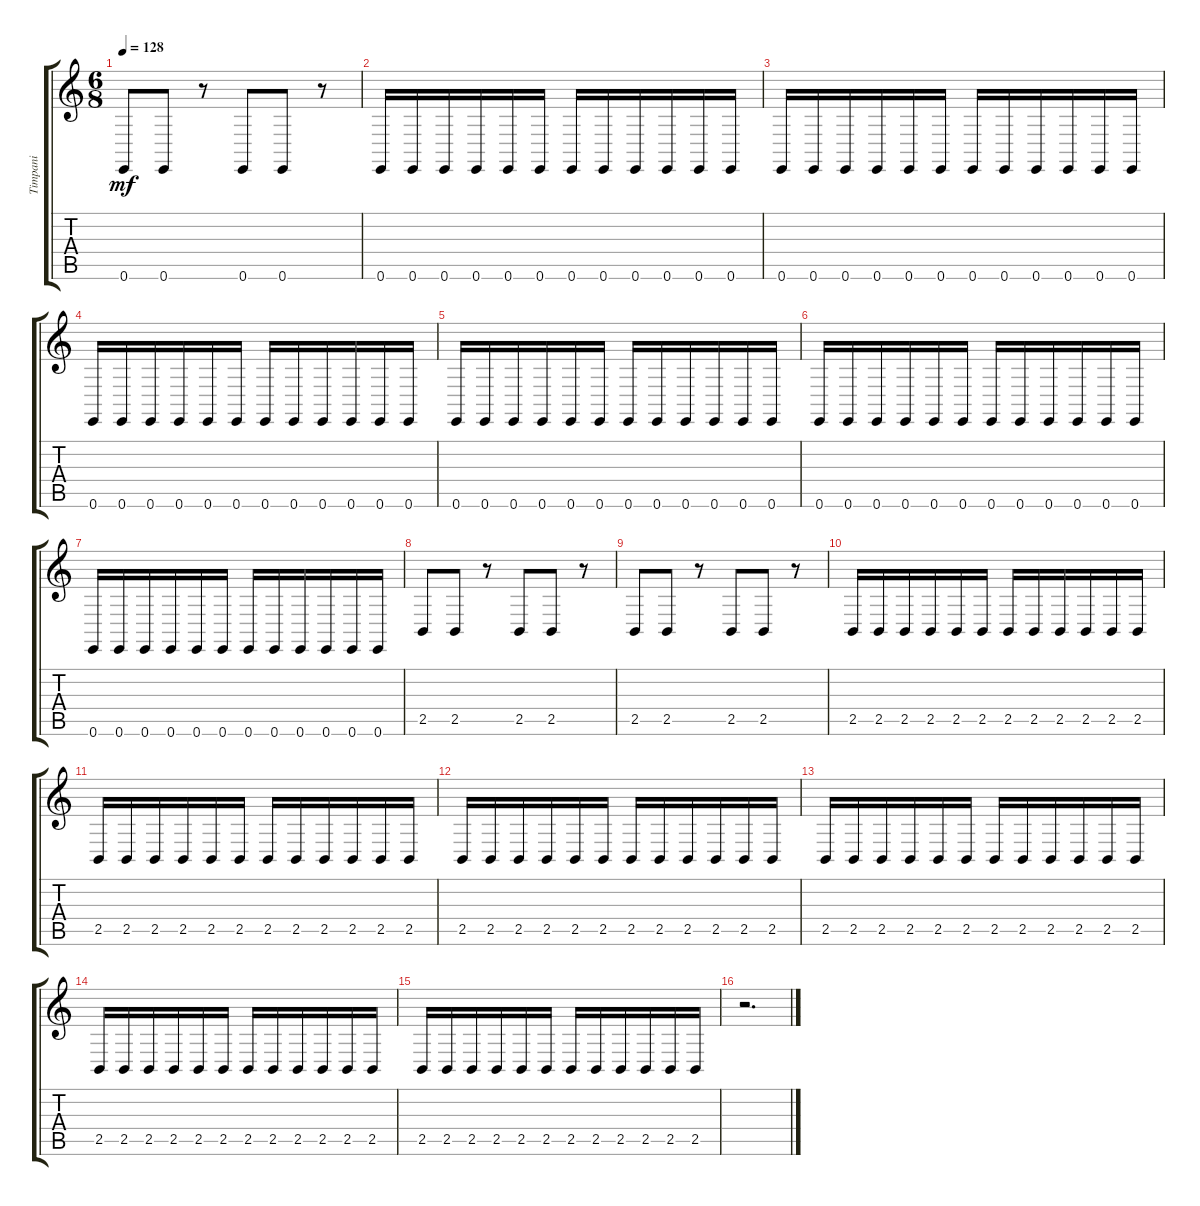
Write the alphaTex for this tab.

\track ("Timpani" "Timpani") {instrument pizzicatostrings}
\staff {score tabs}
\tuning (E4 B3 G3 D3 A2 E2) {hide}
\ts (6 8)
\tempo 128
\clef g2
\ks c
0.6.8{dy mf} 0.6.8 r.8 0.6.8 0.6.8 r.8 |
0.6.16 0.6.16 0.6.16 0.6.16 0.6.16 0.6.16 0.6.16 0.6.16 0.6.16 0.6.16 0.6.16 0.6.16 |
0.6.16 0.6.16 0.6.16 0.6.16 0.6.16 0.6.16 0.6.16 0.6.16 0.6.16 0.6.16 0.6.16 0.6.16 |
0.6.16 0.6.16 0.6.16 0.6.16 0.6.16 0.6.16 0.6.16 0.6.16 0.6.16 0.6.16 0.6.16 0.6.16 |
0.6.16 0.6.16 0.6.16 0.6.16 0.6.16 0.6.16 0.6.16 0.6.16 0.6.16 0.6.16 0.6.16 0.6.16 |
0.6.16 0.6.16 0.6.16 0.6.16 0.6.16 0.6.16 0.6.16 0.6.16 0.6.16 0.6.16 0.6.16 0.6.16 |
0.6.16 0.6.16 0.6.16 0.6.16 0.6.16 0.6.16 0.6.16 0.6.16 0.6.16 0.6.16 0.6.16 0.6.16 |
2.5.8 2.5.8 r.8 2.5.8 2.5.8 r.8 |
2.5.8 2.5.8 r.8 2.5.8 2.5.8 r.8 |
2.5.16 2.5.16 2.5.16 2.5.16 2.5.16 2.5.16 2.5.16 2.5.16 2.5.16 2.5.16 2.5.16 2.5.16 |
2.5.16 2.5.16 2.5.16 2.5.16 2.5.16 2.5.16 2.5.16 2.5.16 2.5.16 2.5.16 2.5.16 2.5.16 |
2.5.16 2.5.16 2.5.16 2.5.16 2.5.16 2.5.16 2.5.16 2.5.16 2.5.16 2.5.16 2.5.16 2.5.16 |
2.5.16 2.5.16 2.5.16 2.5.16 2.5.16 2.5.16 2.5.16 2.5.16 2.5.16 2.5.16 2.5.16 2.5.16 |
2.5.16 2.5.16 2.5.16 2.5.16 2.5.16 2.5.16 2.5.16 2.5.16 2.5.16 2.5.16 2.5.16 2.5.16 |
2.5.16 2.5.16 2.5.16 2.5.16 2.5.16 2.5.16 2.5.16 2.5.16 2.5.16 2.5.16 2.5.16 2.5.16 |
r.2{d}
